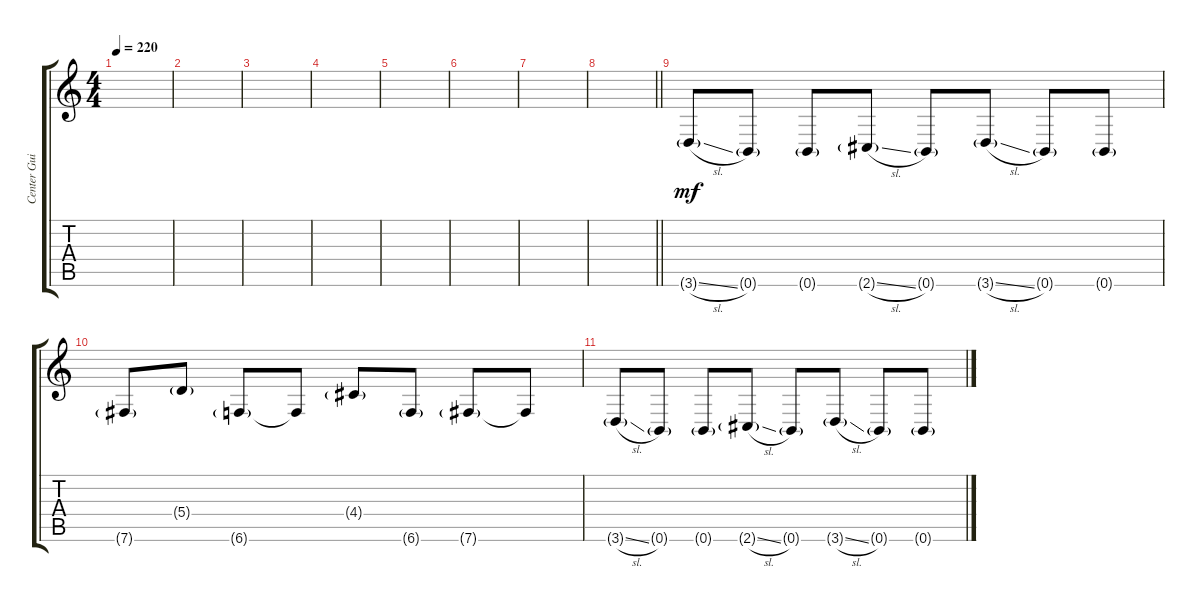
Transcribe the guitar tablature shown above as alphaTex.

\track ("Center Guitar + solo" "Center Gui") {instrument distortionguitar}
\staff {score tabs}
\tuning (B3 Gb3 D3 A2 E2 B1) {hide}
\ts (4 4)
\tempo 220
\clef g2
\ks c
|
|
|
|
|
|
|
\barLineRight lightlight
|
3.6{sl g}.8{dy mf} 0.6{g}.8 0.6{g}.8 2.6{sl g}.8 0.6{g}.8 3.6{sl g}.8 0.6{g}.8 0.6{g}.8 |
7.6{g}.8 5.4{g}.8 6.6{g}.8 6.6{t}.8 4.4{g}.8 6.6{g}.8 7.6{g}.8 7.6{t}.8 |
3.6{sl g}.8 0.6{g}.8 0.6{g}.8 2.6{sl g}.8 0.6{g}.8 3.6{sl g}.8 0.6{g}.8 0.6{g}.8
